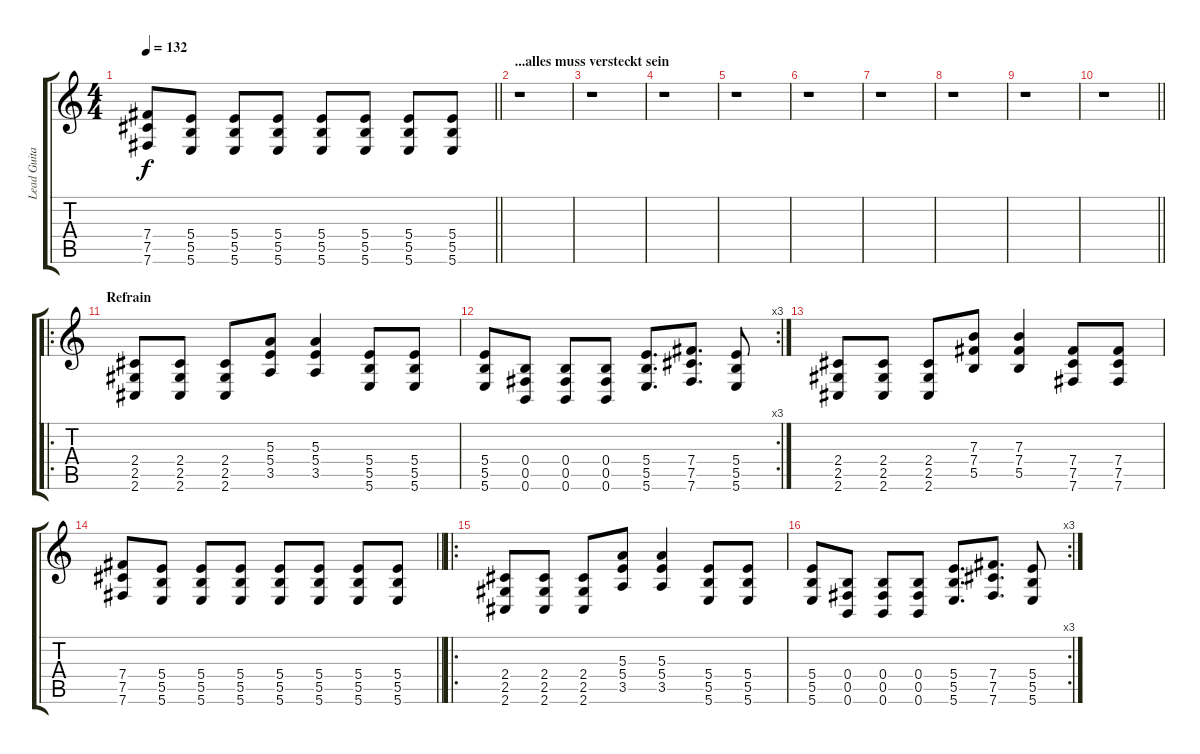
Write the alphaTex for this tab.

\track ("Lead Guitar" "Lead Guita") {instrument distortionguitar}
\staff {score tabs}
\tuning (Db4 Ab3 E3 B2 Gb2 B1) {hide}
\ts (4 4)
\tempo 132
\clef g2
\barLineRight lightlight
\ks c
(7.4 7.5 7.6).8{dy f} (5.4 5.5 5.6).8 (5.4 5.5 5.6).8 (5.4 5.5 5.6).8 (5.4 5.5 5.6).8 (5.4 5.5 5.6).8 (5.4 5.5 5.6).8 (5.4 5.5 5.6).8 |
\section ("" "...alles muss versteckt sein")
r.1 |
r.1 |
r.1 |
r.1 |
r.1 |
r.1 |
r.1 |
r.1 |
\barLineRight lightlight
r.1 |
\ro
\section ("" "Refrain")
(2.4 2.5 2.6).8 (2.4 2.5 2.6).8 (2.4 2.5 2.6).8 (5.3 5.4 3.5).8 (5.3 5.4 3.5).4 (5.4 5.5 5.6).8 (5.4 5.5 5.6).8 |
\rc 3
(5.4 5.5 5.6).8 (0.4 0.5 0.6).8 (0.4 0.5 0.6).8 (0.4 0.5 0.6).8 (5.4 5.5 5.6).8{d} (7.4 7.5 7.6).8{d} (5.4 5.5 5.6).8 |
(2.4 2.5 2.6).8 (2.4 2.5 2.6).8 (2.4 2.5 2.6).8 (7.3 7.4 5.5).8 (7.3 7.4 5.5).4 (7.4 7.5 7.6).8 (7.4 7.5 7.6).8 |
\barLineRight lightlight
(7.4 7.5 7.6).8 (5.4 5.5 5.6).8 (5.4 5.5 5.6).8 (5.4 5.5 5.6).8 (5.4 5.5 5.6).8 (5.4 5.5 5.6).8 (5.4 5.5 5.6).8 (5.4 5.5 5.6).8 |
\ro
(2.4 2.5 2.6).8 (2.4 2.5 2.6).8 (2.4 2.5 2.6).8 (5.3 5.4 3.5).8 (5.3 5.4 3.5).4 (5.4 5.5 5.6).8 (5.4 5.5 5.6).8 |
\rc 3
(5.4 5.5 5.6).8 (0.4 0.5 0.6).8 (0.4 0.5 0.6).8 (0.4 0.5 0.6).8 (5.4 5.5 5.6).8{d} (7.4 7.5 7.6).8{d} (5.4 5.5 5.6).8
